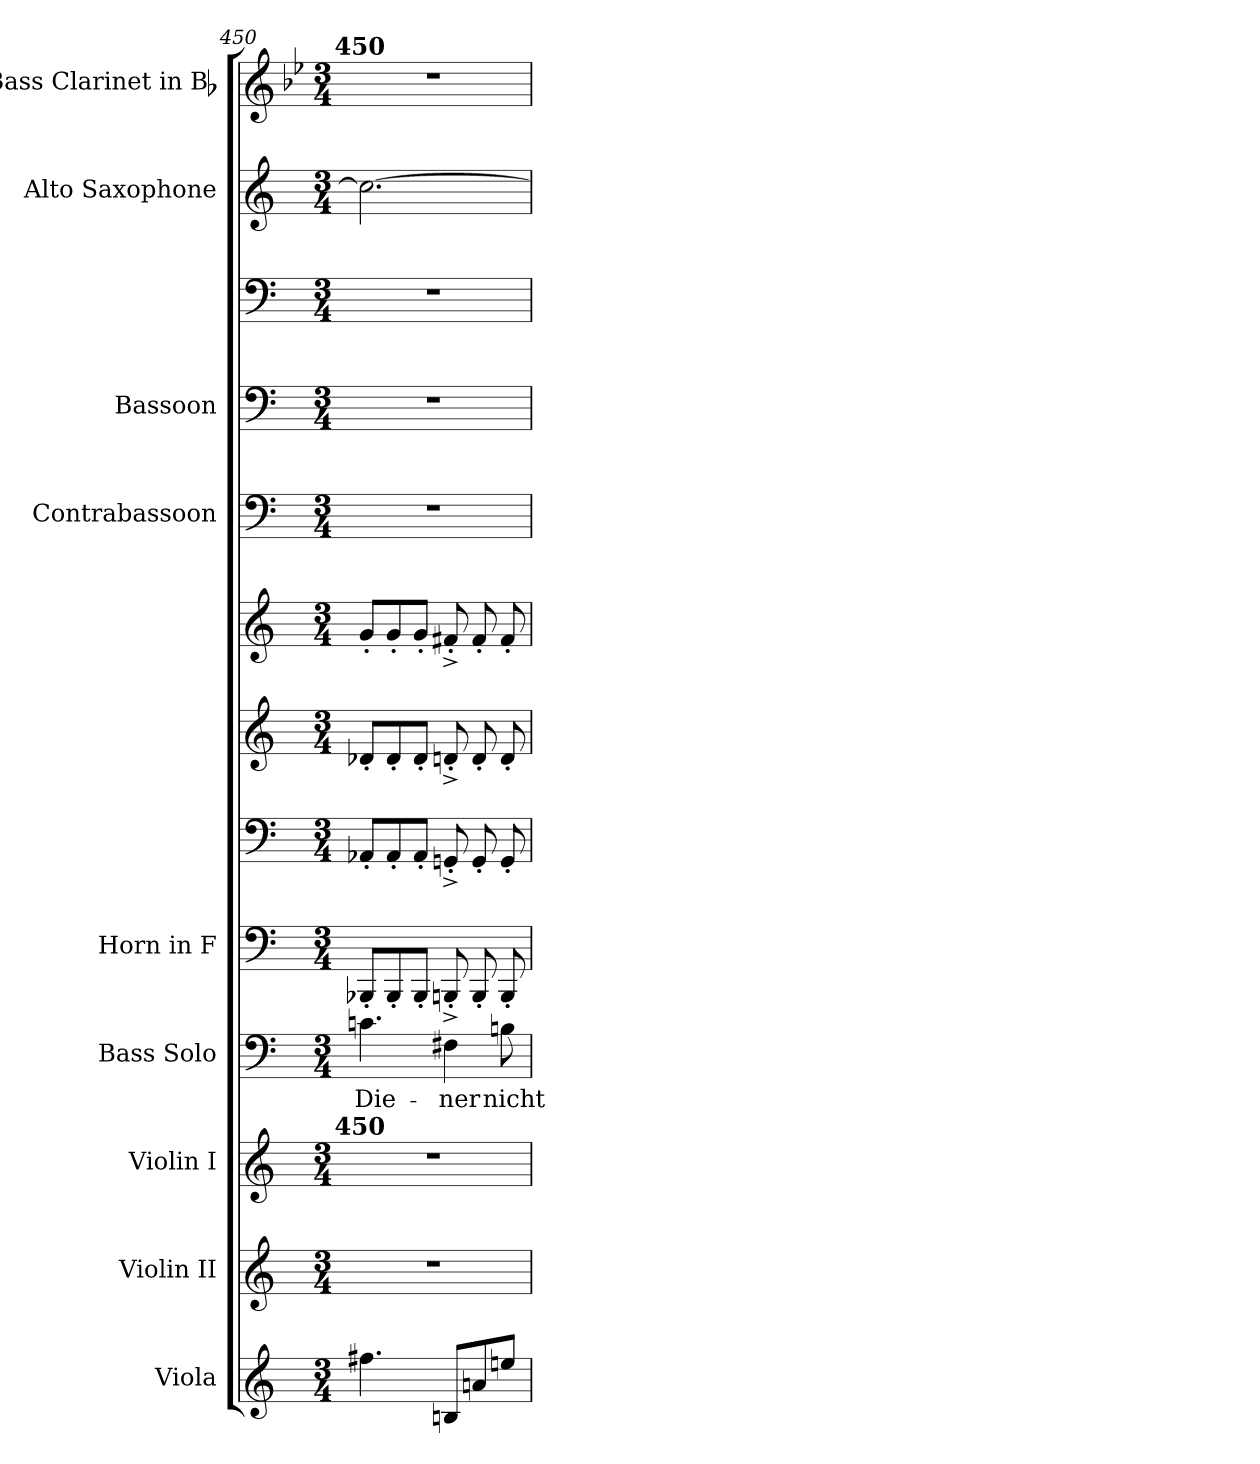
**kern	**kern	**kern	**kern	**text	**kern	**kern	**kern	**kern	**kern	**kern	**kern	**kern	**kern
*part9	*part8	*part7	*part6	*part6	*part5	*part5	*part5	*part5	*part4	*part3	*part3	*part2	*part1
*staff13	*staff12	*staff11	*staff10	*staff10	*staff9	*staff8	*staff7	*staff6	*staff5	*staff4	*staff3	*staff2	*staff1
*I"Viola	*I"Violin II	*I"Violin I	*I"Bass Solo	*	*I"Horn in F	*	*	*	*I"Contrabassoon	*I"Bassoon	*	*I"Alto Saxophone	*I"Bass Clarinet in Bb
*I'Vla.	*I'Vln. II	*I'Vln. I	*I'B. Solo	*	*I'Hn.	*	*	*	*I'Cbsn.	*I'Bsn.	*	*I'Alto Sax.	*I'B. Cl.
*clefG2	*clefG2	*clefG2	*clefF4	*	*clefF4	*clefF4	*clefG2	*clefG2	*clefF4	*clefF4	*clefF4	*clefG2	*clefG2
*	*	*	*	*	*ITrd4c7	*ITrd4c7	*ITrd4c7	*ITrd4c7	*ITrd7c12	*	*	*ITrd5c9	*ITrd8c14
*k[]	*k[]	*k[]	*k[]	*	*k[b-]	*k[b-]	*k[b-]	*k[b-]	*k[]	*k[]	*k[]	*k[b-e-a-]	*k[b-e-]
*M3/4	*M3/4	*M3/4	*M3/4	*	*M3/4	*M3/4	*M3/4	*M3/4	*M3/4	*M3/4	*M3/4	*M3/4	*M3/4
=450	=450	=450	=450	=450	=450	=450	=450	=450	=450	=450	=450	=450	=450
!	!LO:N:vis=1	!LO:N:vis=1	!	!	!	!	!	!	!	!	!	!	!
!	!	!	!	!	!	!	!	!	!	!	!	!	!LO:TX:a:B:cj:t=450
!	!	!LO:TX:a:B:cj:t=450	!	!	!	!	!	!	!	!	!	!	!
!	!	!	!	!LO:LY:b:color=#000000	!	!	!	!	!LO:N:vis=1	!LO:N:vis=1	!LO:N:vis=1	!	!LO:N:vis=1
4.ff#Xi\	2.r	2.r	4.cni\	Die-	8EEE-X'i/	8DD-X'i/	8G-X'i/	8c'i/	2.r	2.r	2.r	2.ei\_>	2.r
.	.	.	.	.	8EEE-'i/	8DD-'i/	8G-'i/	8c'i/	.	.	.	.	.
.	.	.	.	.	8EEE-'i/J	8DD-'i/J	8G-'i/J	8c'i/J	.	.	.	.	.
!	!	!	!	!LO:LY:b:color=#000000	!	!	!	!	!	!	!	!	!
8Bni/L	.	.	4F#Xi\	-ner	8EEEn'^i/L	8CCn'^i/L	8Gn'^i/L	8Bn'^i/L	.	.	.	.	.
8ani/	.	.	.	.	8EEE'i/	8CC'i/	8G'i/	8B'i/	.	.	.	.	.
!	!	!	!	!LO:LY:b:color=#000000	!	!	!	!	!	!	!	!	!
8eeni/J	.	.	8Bni\	nicht	8EEE'i/	8CC'i/	8G'i/	8B'i/	.	.	.	.	.
=	=	=	=	=	=	=	=	=	=	=	=	=	=
*-	*-	*-	*-	*-	*-	*-	*-	*-	*-	*-	*-	*-	*-
